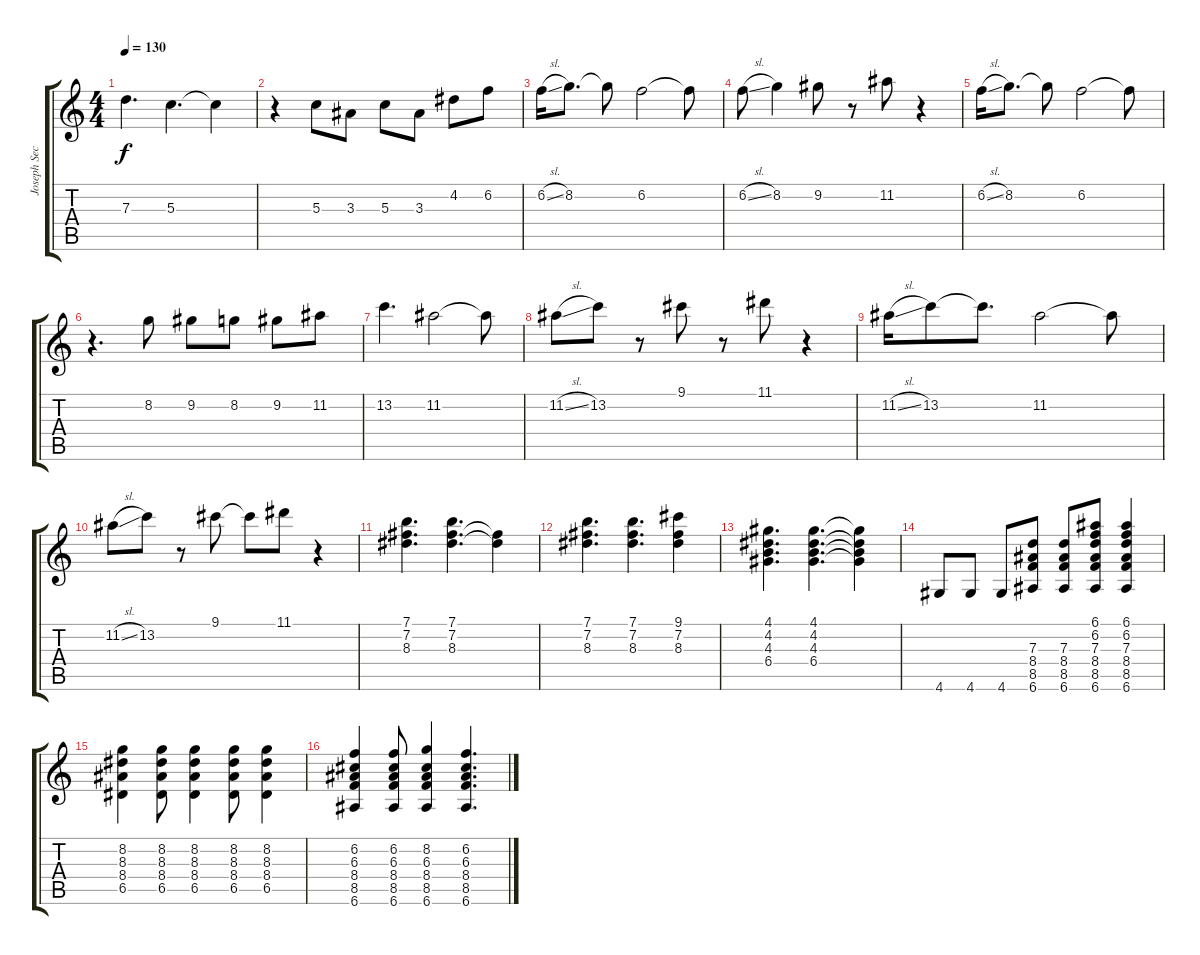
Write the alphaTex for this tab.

\track ("Joseph Secchiaroli (Guitar)" "Joseph Sec") {instrument electricguitarjazz}
\staff {score tabs}
\tuning (E4 B3 G3 D3 A2 E2) {hide}
\ts (4 4)
\tempo 130
\clef g2
\ks c
7.3.4{d dy f} 5.3.4{d} 5.3{t}.4 |
r.4 5.3.8 3.3.8 5.3.8 3.3.8 4.2.8 6.2.8 |
6.2{sl}.16{volume 8} 8.2.8{d} 8.2{t}.8 6.2.2 6.2{t}.8 |
6.2{sl}.8 8.2.4 9.2.8 r.8 11.2.8 r.4 |
6.2{sl}.16 8.2.8{d} 8.2{t}.8 6.2.2 6.2{t}.8 |
r.4{d} 8.2.8 9.2.8 8.2.8 9.2.8 11.2.8 |
13.2.4{d} 11.2.2 11.2{t}.8 |
11.2{sl}.8 13.2.8 r.8 9.1.8 r.8 11.1.8 r.4 |
11.2{sl}.16 13.2.8 13.2{t}.8{d} 11.2.2 11.2{t}.8 |
11.2{sl}.8 13.2.8 r.8 9.1.8 9.1{t}.8 11.1.8 r.4 |
(7.1 7.2 8.3).4{d} (7.1 7.2 8.3).4{d} (7.2{t} 8.3{t}).4 |
(7.1 7.2 8.3).4{d} (7.1 7.2 8.3).4{d} (9.1 7.2 8.3).4 |
(4.1 4.2 4.3 6.4).4{d} (4.1 4.2 4.3 6.4).4{d} (4.1{t} 4.2{t} 4.3{t} 6.4{t}).4 |
4.6.8 4.6.8 4.6.8 (7.3 8.4 8.5 6.6).8 (7.3 8.4 8.5 6.6).8 (6.1 6.2 7.3 8.4 8.5 6.6).8 (6.1 6.2 7.3 8.4 8.5 6.6).4 |
(8.2 8.3 8.4 6.5).4 (8.2 8.3 8.4 6.5).8 (8.2 8.3 8.4 6.5).4 (8.2 8.3 8.4 6.5).8 (8.2 8.3 8.4 6.5).4 |
(6.2 6.3 8.4 8.5 6.6).4 (6.2 6.3 8.4 8.5 6.6).8 (8.2 6.3 8.4 8.5 6.6).4 (6.2 6.3 8.4 8.5 6.6).4{d}
